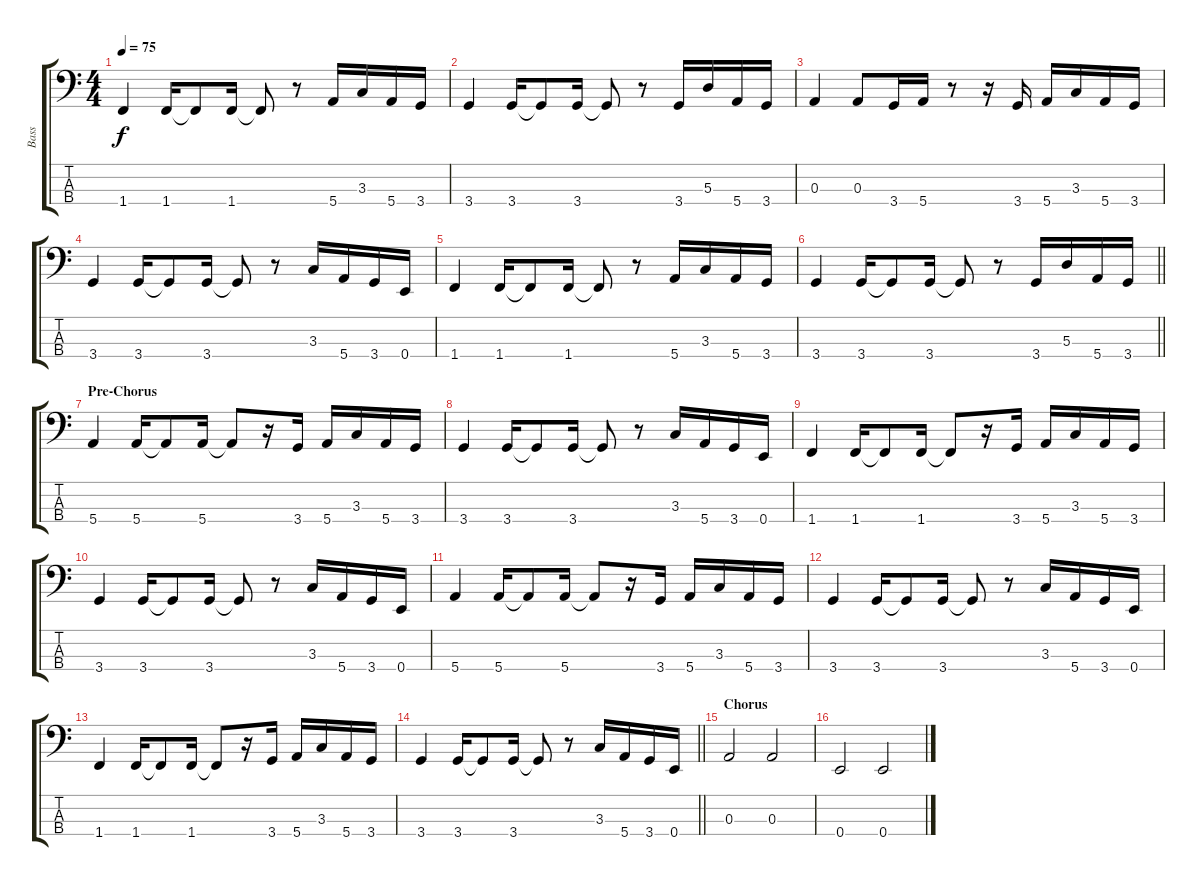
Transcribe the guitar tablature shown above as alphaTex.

\track ("Bass" "Bass") {instrument electricbassfinger}
\staff {score tabs}
\tuning (G2 D2 A1 E1) {hide}
\ts (4 4)
\tempo 75
\clef f4
\ks c
1.4.4{dy f} 1.4.16 1.4{t}.8 1.4.16 1.4{t}.8 r.8 5.4.16 3.3.16 5.4.16 3.4.16 |
3.4.4 3.4.16 3.4{t}.8 3.4.16 3.4{t}.8 r.8 3.4.16 5.3.16 5.4.16 3.4.16 |
0.3.4 0.3.8 3.4.16 5.4.16 r.8 r.16 3.4.16 5.4.16 3.3.16 5.4.16 3.4.16 |
3.4.4 3.4.16 3.4{t}.8 3.4.16 3.4{t}.8 r.8 3.3.16 5.4.16 3.4.16 0.4.16 |
1.4.4 1.4.16 1.4{t}.8 1.4.16 1.4{t}.8 r.8 5.4.16 3.3.16 5.4.16 3.4.16 |
\barLineRight lightlight
3.4.4 3.4.16 3.4{t}.8 3.4.16 3.4{t}.8 r.8 3.4.16 5.3.16 5.4.16 3.4.16 |
\section ("" "Pre-Chorus")
5.4.4 5.4.16 5.4{t}.8 5.4.16 5.4{t}.8 r.16 3.4.16 5.4.16 3.3.16 5.4.16 3.4.16 |
3.4.4 3.4.16 3.4{t}.8 3.4.16 3.4{t}.8 r.8 3.3.16 5.4.16 3.4.16 0.4.16 |
1.4.4 1.4.16 1.4{t}.8 1.4.16 1.4{t}.8 r.16 3.4.16 5.4.16 3.3.16 5.4.16 3.4.16 |
3.4.4 3.4.16 3.4{t}.8 3.4.16 3.4{t}.8 r.8 3.3.16 5.4.16 3.4.16 0.4.16 |
5.4.4 5.4.16 5.4{t}.8 5.4.16 5.4{t}.8 r.16 3.4.16 5.4.16 3.3.16 5.4.16 3.4.16 |
3.4.4 3.4.16 3.4{t}.8 3.4.16 3.4{t}.8 r.8 3.3.16 5.4.16 3.4.16 0.4.16 |
1.4.4 1.4.16 1.4{t}.8 1.4.16 1.4{t}.8 r.16 3.4.16 5.4.16 3.3.16 5.4.16 3.4.16 |
\barLineRight lightlight
3.4.4 3.4.16 3.4{t}.8 3.4.16 3.4{t}.8 r.8 3.3.16 5.4.16 3.4.16 0.4.16 |
\section ("" "Chorus")
0.3.2 0.3.2 |
0.4.2 0.4.2
